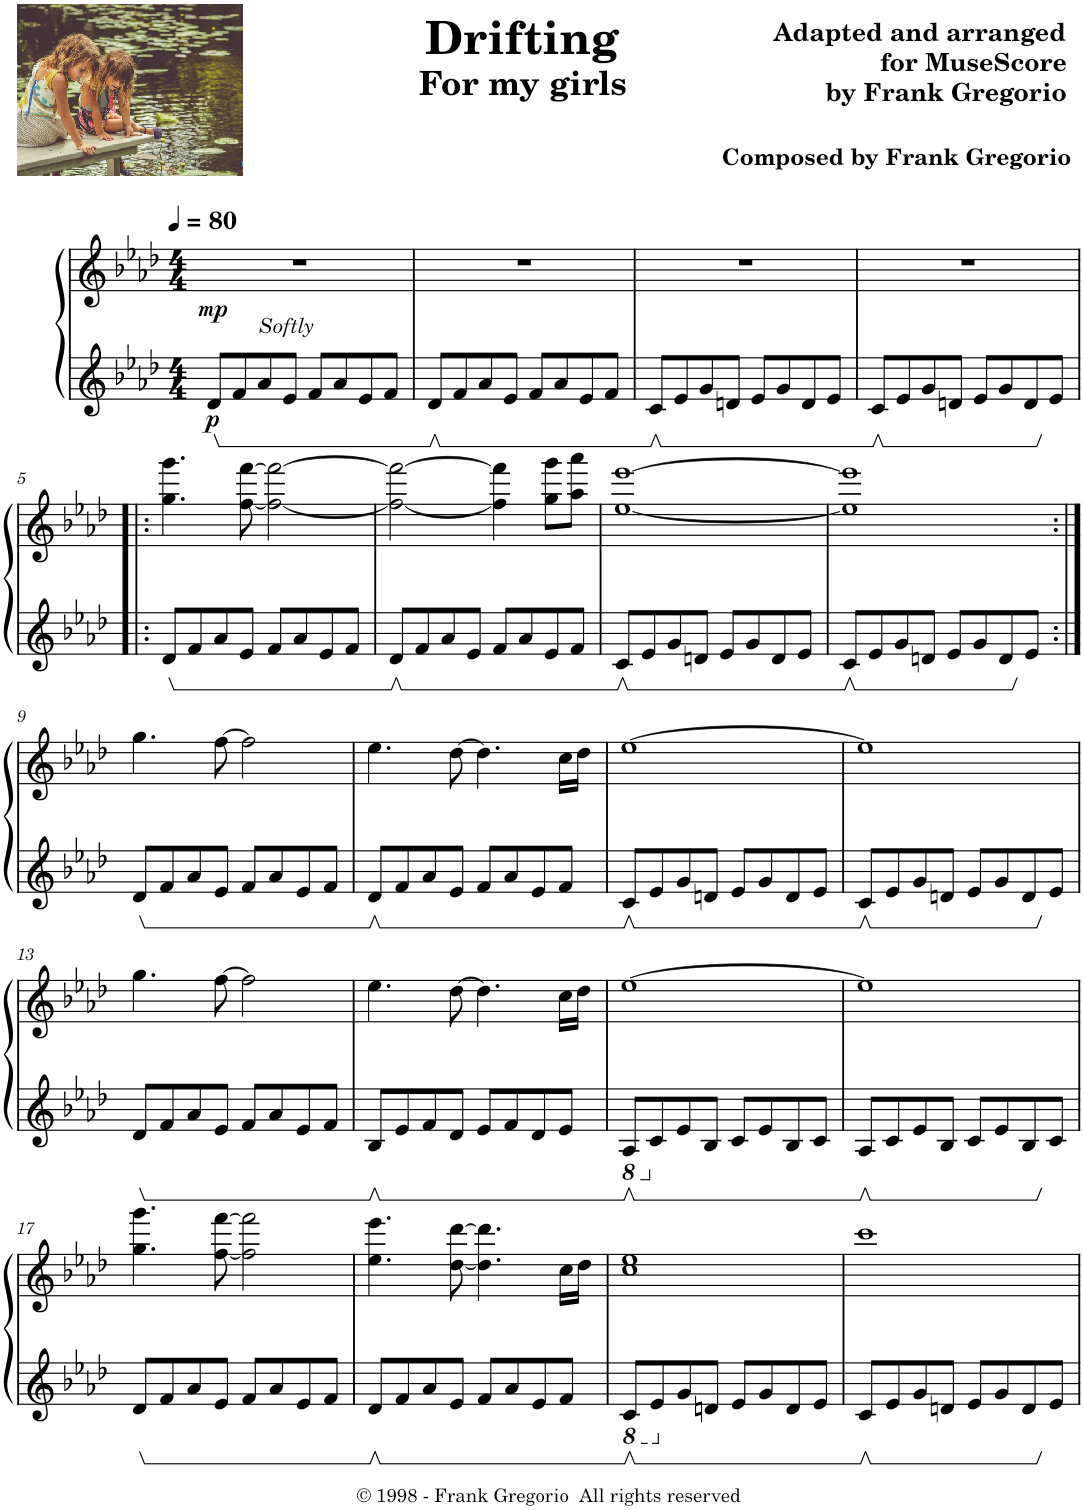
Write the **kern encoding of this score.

**kern	**kern	**dynam
*part1	*part1	*part1
*staff2	*staff1	*staff1/2
*I"Grand Piano	*	*
*I'Pno.	*	*
*clefG2	*clefG2	*
*k[b-e-a-d-]	*k[b-e-a-d-]	*
*M4/4	*M4/4	*
*MM80	*MM80	*
=1	=1	=1
!	!LO:TX:b:i:t=Softly	!
!	!	!LO:DY:b=2
!	!	!LO:DY:n=1:b
8d-/L	1r	p mp
8f/	.	.
8a-/	.	.
8e-/J	.	.
8f/L	.	.
8a-/	.	.
8e-/	.	.
8f/J	.	.
=2	=2	=2
8d-/L	1r	.
8f/	.	.
8a-/	.	.
8e-/J	.	.
8f/L	.	.
8a-/	.	.
8e-/	.	.
8f/J	.	.
=3	=3	=3
8c/L	1r	.
8e-/	.	.
8g/	.	.
8dn/J	.	.
8e-/L	.	.
8g/	.	.
8d/	.	.
8e-/J	.	.
=4	=4	=4
8c/L	1r	.
8e-/	.	.
8g/	.	.
8dn/J	.	.
8e-/L	.	.
8g/	.	.
8d/	.	.
8e-/J	.	.
!!LO:LB:g=z
=5!|:	=5!|:	=5!|:
8d-/L	4.gg\ 4.ggg\	.
8f/	.	.
8a-/	.	.
8e-/J	[8ff\ [8fff\	.
8f/L	2ff\_ 2fff\_	.
8a-/	.	.
8e-/	.	.
8f/J	.	.
=6	=6	=6
8d-/L	2ff\_ 2fff\_	.
8f/	.	.
8a-/	.	.
8e-/J	.	.
8f/L	4ff\] 4fff\]	.
8a-/	.	.
8e-/	8gg\ 8ggg\L	.
8f/J	8aa-\ 8aaa-\J	.
=7	=7	=7
8c/L	[1ee- [1eee-	.
8e-/	.	.
8g/	.	.
8dn/J	.	.
8e-/L	.	.
8g/	.	.
8d/	.	.
8e-/J	.	.
=8	=8	=8
8c/L	1ee-] 1eee-]	.
8e-/	.	.
8g/	.	.
8dn/J	.	.
8e-/L	.	.
8g/	.	.
8d/	.	.
8e-/J	.	.
!!LO:LB:g=z
=9:|!	=9:|!	=9:|!
8d-/L	4.gg\	.
8f/	.	.
8a-/	.	.
8e-/J	[8ff\	.
8f/L	2ff\]	.
8a-/	.	.
8e-/	.	.
8f/J	.	.
=10	=10	=10
8d-/L	4.ee-\	.
8f/	.	.
8a-/	.	.
8e-/J	[8dd-\	.
8f/L	4.dd-\]	.
8a-/	.	.
8e-/	.	.
8f/J	16cc\LL	.
.	16dd-\JJ	.
=11	=11	=11
8c/L	[1ee-	.
8e-/	.	.
8g/	.	.
8dn/J	.	.
8e-/L	.	.
8g/	.	.
8d/	.	.
8e-/J	.	.
=12	=12	=12
8c/L	1ee-]	.
8e-/	.	.
8g/	.	.
8dn/J	.	.
8e-/L	.	.
8g/	.	.
8d/	.	.
8e-/J	.	.
!!LO:LB:g=z
=13	=13	=13
8d-/L	4.gg\	.
8f/	.	.
8a-/	.	.
8e-/J	[8ff\	.
8f/L	2ff\]	.
8a-/	.	.
8e-/	.	.
8f/J	.	.
=14	=14	=14
8B-/L	4.ee-\	.
8e-/	.	.
8f/	.	.
8d-/J	[8dd-\	.
8e-/L	4.dd-\]	.
8f/	.	.
8d-/	.	.
8e-/J	16cc\LL	.
.	16dd-\JJ	.
=15	=15	=15
*8ba	*	*
8AA-/L	[1ee-	.
*X8ba	*	*
8c/	.	.
8e-/	.	.
8B-/J	.	.
8c/L	.	.
8e-/	.	.
8B-/	.	.
8c/J	.	.
=16	=16	=16
8A-/L	1ee-]	.
8c/	.	.
8e-/	.	.
8B-/J	.	.
8c/L	.	.
8e-/	.	.
8B-/	.	.
8c/J	.	.
!!LO:LB:g=z
=17	=17	=17
8d-/L	4.gg\ 4.ggg\	.
8f/	.	.
8a-/	.	.
8e-/J	[8ff\ [8fff\	.
8f/L	2ff\] 2fff\]	.
8a-/	.	.
8e-/	.	.
8f/J	.	.
=18	=18	=18
8d-/L	4.ee-\ 4.eee-\	.
8f/	.	.
8a-/	.	.
8e-/J	[8dd-\ [8ddd-\	.
8f/L	4.dd-\] 4.ddd-\]	.
8a-/	.	.
8e-/	.	.
8f/J	16cc\LL	.
.	16dd-\JJ	.
=19	=19	=19
*8ba	*	*
8C/L	1cc 1ee-	.
*X8ba	*	*
8e-/	.	.
8g/	.	.
8dn/J	.	.
8e-/L	.	.
8g/	.	.
8d/	.	.
8e-/J	.	.
=20	=20	=20
8c/L	1ccc	.
8e-/	.	.
8g/	.	.
8dn/J	.	.
8e-/L	.	.
8g/	.	.
8d/	.	.
8e-/J	.	.
=	=	=
*-	*-	*-
